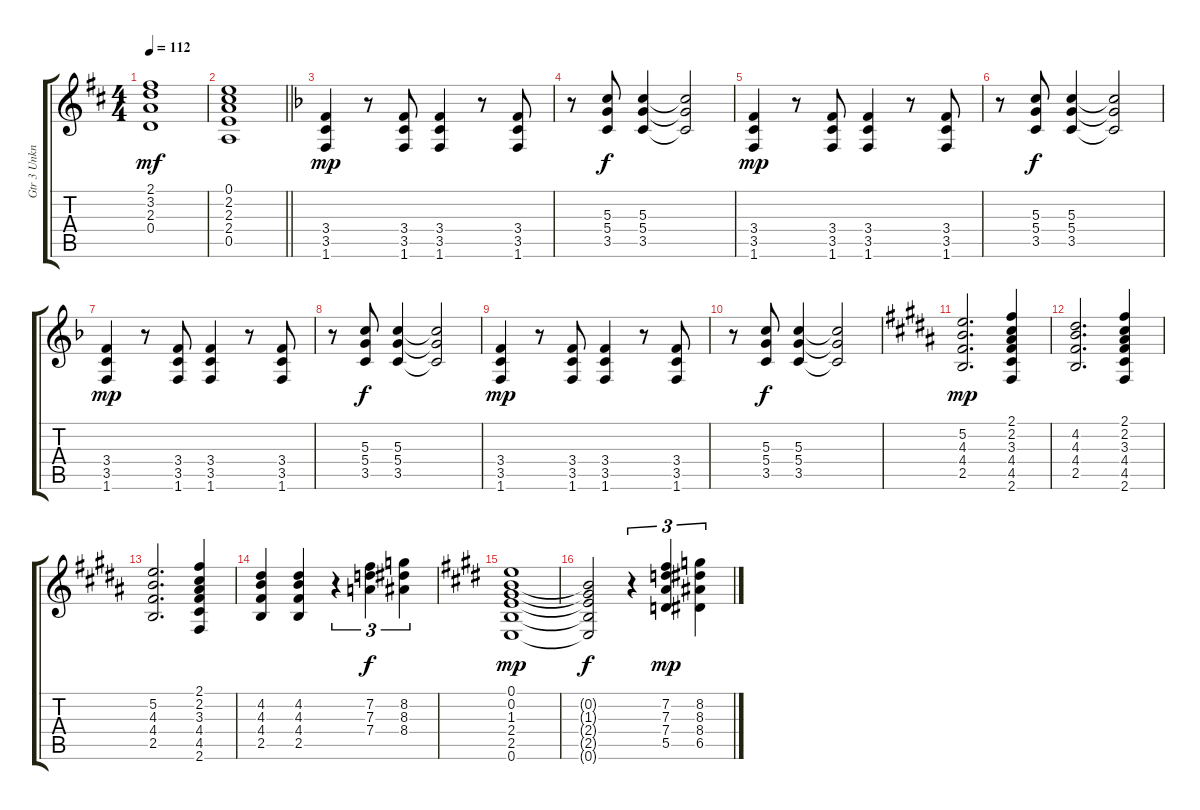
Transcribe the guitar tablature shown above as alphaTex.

\track ("Gtr 3 Unknown or overdubed" "Gtr 3 Unkn") {instrument acousticguitarsteel}
\staff {score tabs}
\tuning (E4 B3 G3 D3 A2 E2) {hide}
\ts (4 4)
\tempo 112
\clef g2
\ks d
(2.1 3.2 2.3 0.4).1{dy mf} |
\barLineRight lightlight
(0.1 2.2 2.3 2.4 0.5).1 |
\ks f
(3.4 3.5 1.6).4{dy mp} r.8 (3.4 3.5 1.6).8 (3.4 3.5 1.6).4 r.8 (3.4 3.5 1.6).8 |
r.8 (5.3 5.4 3.5).8{dy f} (5.3 5.4 3.5).4 (5.3{t} 5.4{t} 3.5{t}).2 |
(3.4 3.5 1.6).4{dy mp} r.8 (3.4 3.5 1.6).8 (3.4 3.5 1.6).4 r.8 (3.4 3.5 1.6).8 |
r.8 (5.3 5.4 3.5).8{dy f} (5.3 5.4 3.5).4 (5.3{t} 5.4{t} 3.5{t}).2 |
(3.4 3.5 1.6).4{dy mp} r.8 (3.4 3.5 1.6).8 (3.4 3.5 1.6).4 r.8 (3.4 3.5 1.6).8 |
r.8 (5.3 5.4 3.5).8{dy f} (5.3 5.4 3.5).4 (5.3{t} 5.4{t} 3.5{t}).2 |
(3.4 3.5 1.6).4{dy mp} r.8 (3.4 3.5 1.6).8 (3.4 3.5 1.6).4 r.8 (3.4 3.5 1.6).8 |
r.8 (5.3 5.4 3.5).8{dy f} (5.3 5.4 3.5).4 (5.3{t} 5.4{t} 3.5{t}).2 |
\ks b
(5.2 4.3 4.4 2.5).2{d dy mp} (2.1 2.2 3.3 4.4 4.5 2.6).4 |
(4.2 4.3 4.4 2.5).2{d} (2.1 2.2 3.3 4.4 4.5 2.6).4 |
(5.2 4.3 4.4 2.5).2{d} (2.1 2.2 3.3 4.4 4.5 2.6).4 |
(4.2 4.3 4.4 2.5).4 (4.2 4.3 4.4 2.5).4 r.4{tu (3 2)} (7.2 7.3 7.4).4{tu (3 2) dy f} (8.2 8.3 8.4).4{tu (3 2)} |
\ks e
(0.1 0.2 1.3 2.4 2.5 0.6).1{dy mp} |
(0.2{t} 1.3{t} 2.4{t} 2.5{t} 0.6{t}).2{dy f} r.4{tu (3 2)} (7.2 7.3 7.4 5.5).4{tu (3 2) dy mp} (8.2 8.3 8.4 6.5).4{tu (3 2)}
